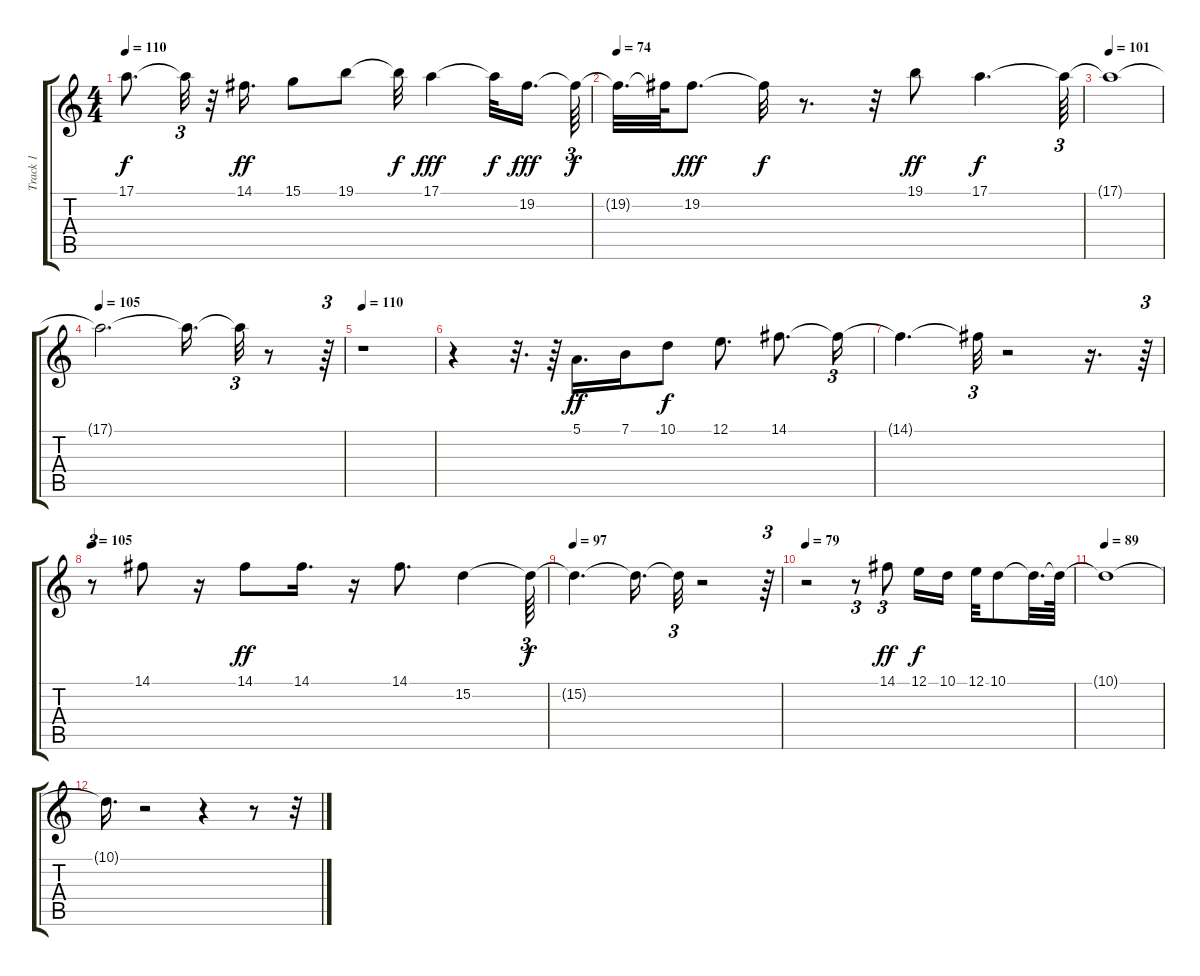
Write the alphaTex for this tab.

\track ("Track 1" "Track 1") {instrument pad2warm}
\staff {score tabs}
\tuning (E4 B3 G3 D3 A2 E2) {hide}
\ts (4 4)
\tempo 110
\clef g2
\ks c
17.1{t}.8{d dy f} 17.1{t}.32{tu (3 2)} r.32 14.1.16{d dy ff} 15.1.8 19.1.8 19.1{t}.32{dy f} 17.1.4{dy fff} 17.1{t}.32{dy f} 19.2.16{d dy fff} 19.2{t}.64{tu (3 2) dy f} |
\tempo 74
19.2{t}.32{d} 19.2{t}.64 19.2.8{d dy fff} 19.2{t}.32{dy f} r.8{d} r.32 19.1.8{dy ff} 17.1.4{d dy f} 17.1{t}.64{tu (3 2)} |
\tempo 101
17.1{t}.1 |
\tempo 105
17.1{t}.2{d} 17.1{t}.16{d} 17.1{t}.32{tu (3 2)} r.8 r.64{tu (3 2)} |
\tempo 110
r.1 |
r.4 r.32{d} r.64 5.1.16{d dy ff} 7.1.16 10.1.8{dy f} 12.1.8{d} 14.1.8{d} 14.1{t}.16{tu (3 2)} |
14.1{t}.4{d} 14.1{t}.32{tu (3 2)} r.2 r.16{d} r.64{tu (3 2)} |
\tempo 105
r.8{tu (3 2)} 14.1.8 r.16 14.1.8{dy ff} 14.1.16{d} r.16 14.1.8{d} 15.2.4 15.2{t}.64{tu (3 2) dy f} |
\tempo 97
15.2{t}.4{d} 15.2{t}.16{d} 15.2{t}.32{tu (3 2)} r.2 r.64{tu (3 2)} |
\tempo 79
r.2 r.8{tu (3 2)} 14.1.8{tu (3 2) dy ff} 12.1.16{dy f} 10.1.16 12.1.32 10.1.8 10.1{t}.32{d} 10.1{t}.64 |
\tempo 89
10.1{t}.1 |
10.1{t}.16{d} r.2 r.4 r.8 r.32
